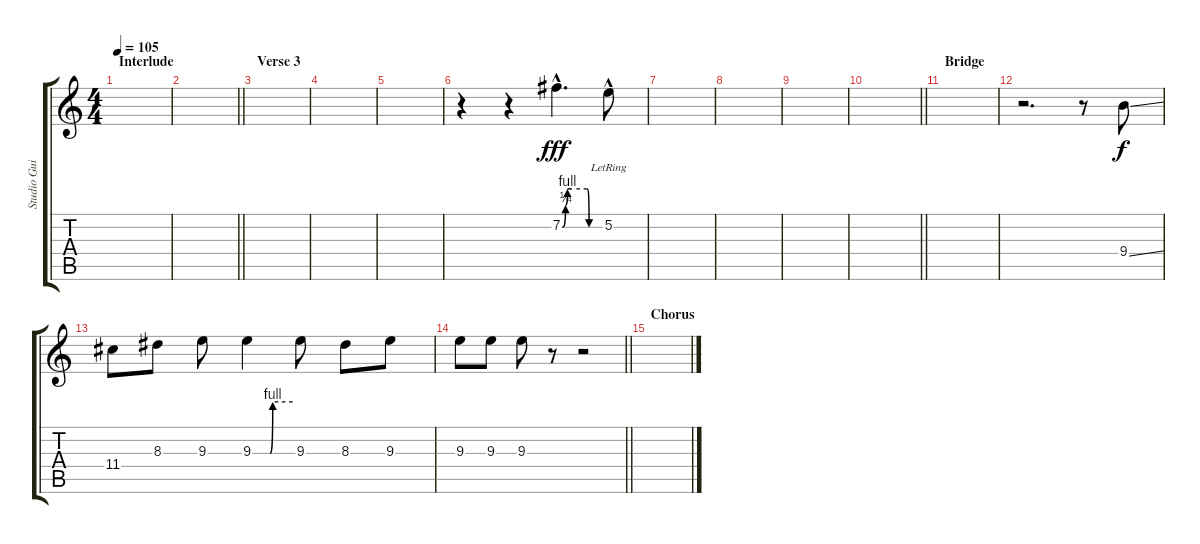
\track ("Studio Guitar" "Studio Gui") {instrument overdrivenguitar}
\staff {score tabs}
\tuning (E4 B3 G3 D3 A2 E2) {hide}
\ts (4 4)
\section ("" "Interlude")
\tempo 105
\clef g2
\ks c
|
\barLineRight lightlight
|
\section ("" "Verse 3")
|
|
|
r.4 r.4 7.2{be (custom 0 0 5 1 8 4 15 4 39 4 42 0 45 0 60 0) hac}.4{d dy fff} 5.2{hac lr}.8 |
|
|
|
\barLineRight lightlight
|
\section ("" "Bridge")
|
r.2{d} r.8 9.4{ss}.8{dy f balance 5} |
11.4.8 8.3.8 9.3.8 9.3{be (custom 0 0 26 0 30 4 60 4)}.4 9.3.8 8.3.8 9.3.8 |
\barLineRight lightlight
9.3.8 9.3.8 9.3.8 r.8 r.2 |
\section ("" "Chorus")
